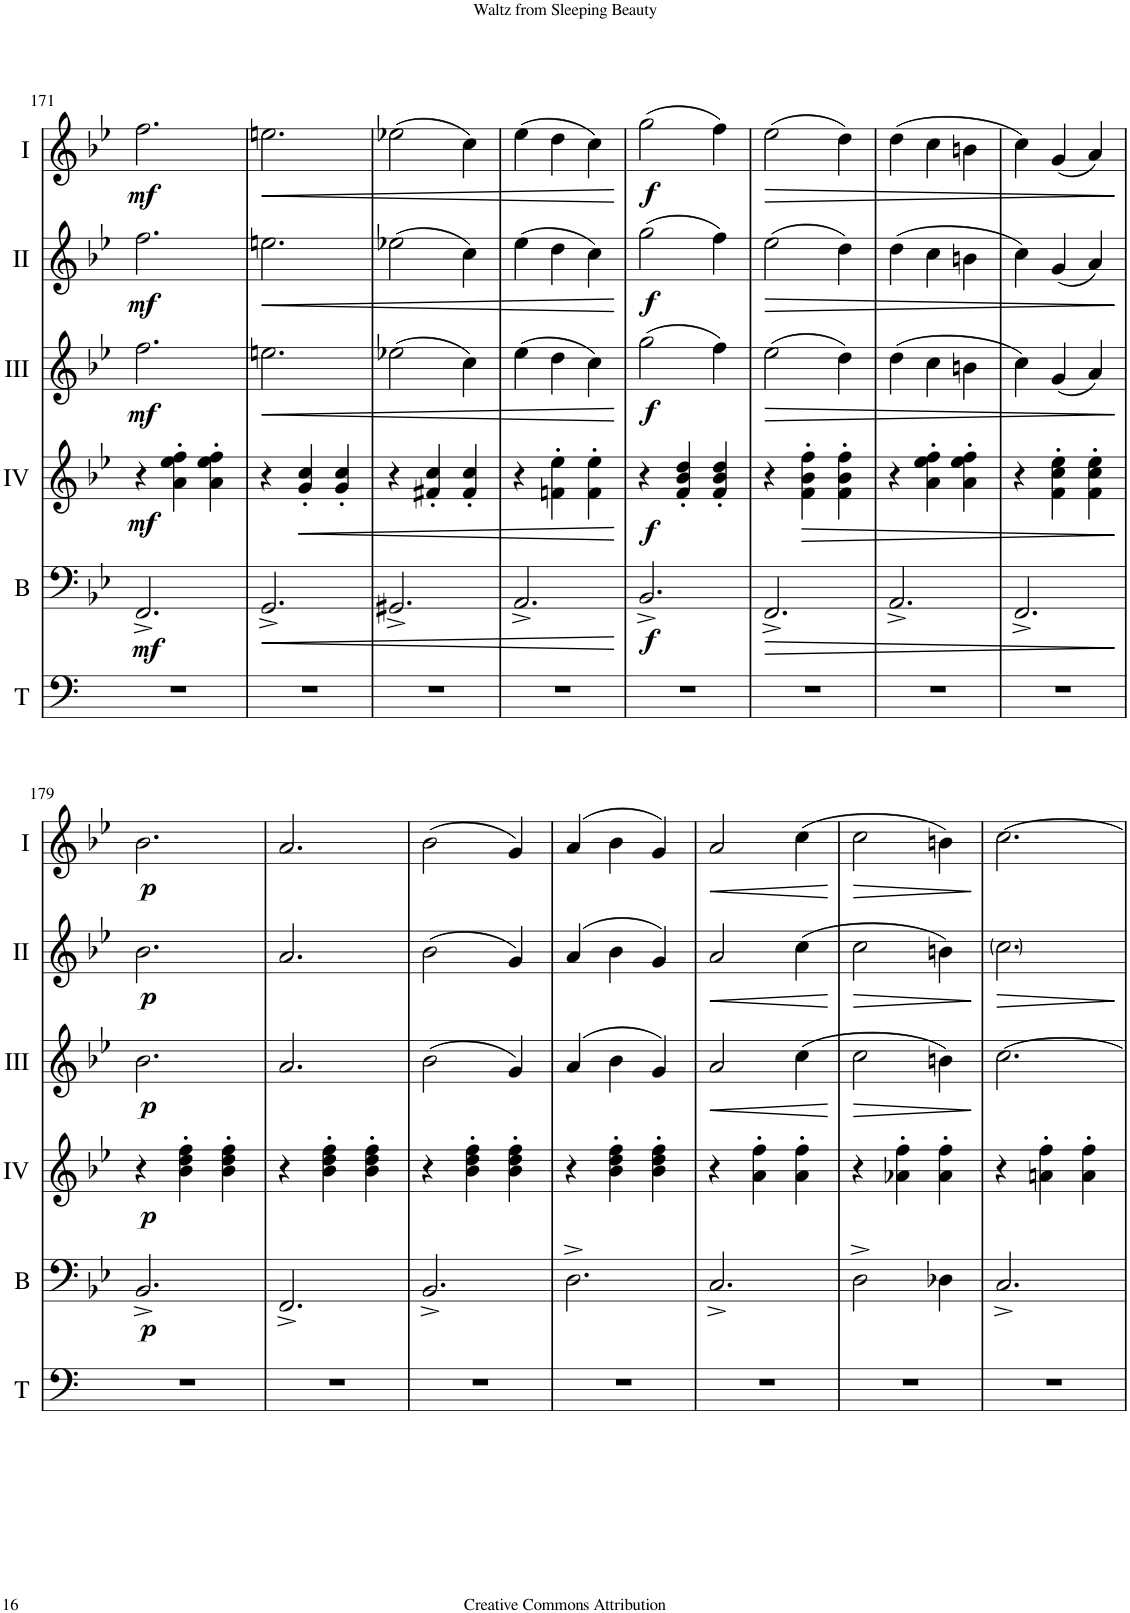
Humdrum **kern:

**kern	**kern	**dynam	**kern	**dynam	**kern	**dynam	**kern	**dynam	**kern	**dynam
*part6	*part5	*part5	*part4	*part4	*part3	*part3	*part2	*part2	*part1	*part1
*staff6	*staff5	*staff5	*staff4	*staff4	*staff3	*staff3	*staff2	*staff2	*staff1	*staff1
*I"Timp.	*I"Basson	*	*I"Acc. 4	*	*I"Acc. 3	*	*I"Acc. 2	*	*I"Acc. 1	*
*I'T	*I'B	*	*	*	*	*	*	*	*	*
!!LO:PB:g=z
*clefF4	*clefF4	*	*clefG2	*	*clefG2	*	*clefG2	*	*clefG2	*
*	*Trd7c12	*	*Trd7c12	*	*Trd7c12	*	*	*	*	*
*k[b-e-]	*k[b-e-]	*	*k[b-e-]	*	*k[b-e-]	*	*k[b-e-]	*	*k[b-e-]	*
*M3/4	*M3/4	*	*M3/4	*	*M3/4	*	*M3/4	*	*M3/4	*
=171	=171	=171	=171	=171	=171	=171	=171	=171	=171	=171
!	!	!LO:DY:b	!	!LO:DY:b	!	!LO:DY:b	!	!LO:DY:b	!	!LO:DY:b
2.r	2.FF^/	mf	4r	mf	2.ff\	mf	2.ff\	mf	2.ff\	mf
.	.	.	4a\' 4ee-\' 4ff\'	.	.	.	.	.	.	.
.	.	.	4a\' 4ee-\' 4ff\'	.	.	.	.	.	.	.
=172	=172	=172	=172	=172	=172	=172	=172	=172	=172	=172
!	!	!LO:HP:b	!	!	!	!LO:HP:b	!	!LO:HP:b	!	!LO:HP:b
2.r	2.GG^/	<	4r	.	2.een\	<	2.een\	<	2.een\	<
!	!	!	!	!LO:HP:b	!	!	!	!	!	!
.	.	.	4g/' 4cc/'	<	.	.	.	.	.	.
.	.	.	4g/' 4cc/'	.	.	.	.	.	.	.
=173	=173	=173	=173	=173	=173	=173	=173	=173	=173	=173
2.r	2.GG#X^/	.	4r	.	(2ee-X\	.	(2ee-X\	.	(2ee-X\	.
.	.	.	4f#X/' 4cc/'	.	.	.	.	.	.	.
.	.	.	4f#/' 4cc/'	.	4cc\)	.	4cc\)	.	4cc\)	.
=174	=174	=174	=174	=174	=174	=174	=174	=174	=174	=174
2.r	2.AA^/	.	4r	.	(4ee-\	.	(4ee-\	.	(4ee-\	.
.	.	.	4fn\' 4ee-\'	.	4dd\	.	4dd\	.	4dd\	.
.	.	.	4f\' 4ee-\'	.	4cc\)	.	4cc\)	.	4cc\)	.
.	.	[	.	[	.	[	.	[	.	[
=175	=175	=175	=175	=175	=175	=175	=175	=175	=175	=175
!	!	!LO:DY:b	!	!LO:DY:b	!	!LO:DY:b	!	!LO:DY:b	!	!LO:DY:b
2.r	2.BB-^/	f	4r	f	(2gg\	f	(2gg\	f	(2gg\	f
.	.	.	4f/' 4b-/' 4dd/'	.	.	.	.	.	.	.
.	.	.	4f/' 4b-/' 4dd/'	.	4ff\)	.	4ff\)	.	4ff\)	.
=176	=176	=176	=176	=176	=176	=176	=176	=176	=176	=176
!	!	!LO:HP:b	!	!	!	!LO:HP:b	!	!LO:HP:b	!	!LO:HP:b
2.r	2.FF^/	>	4r	.	(2ee-\	>	(2ee-\	>	(2ee-\	>
!	!	!	!	!LO:HP:b	!	!	!	!	!	!
.	.	.	4f\' 4b-\' 4ff\'	>	.	.	.	.	.	.
.	.	.	4f\' 4b-\' 4ff\'	.	4dd\)	.	4dd\)	.	4dd\)	.
=177	=177	=177	=177	=177	=177	=177	=177	=177	=177	=177
2.r	2.AA^/	.	4r	.	(4dd\	.	(4dd\	.	(4dd\	.
.	.	.	4a\' 4ee-\' 4ff\'	.	4cc\	.	4cc\	.	4cc\	.
.	.	.	4a\' 4ee-\' 4ff\'	.	4bn\	.	4bn\	.	4bn\	.
=178	=178	=178	=178	=178	=178	=178	=178	=178	=178	=178
2.r	2.FF^/	.	4r	.	4cc\)	.	4cc\)	.	4cc\)	.
.	.	.	4f\' 4cc\' 4ee-\'	.	(4g/	.	(4g/	.	(4g/	.
.	.	.	4f\' 4cc\' 4ee-\'	.	4a/)	.	4a/)	.	4a/)	.
.	.	]	.	]	.	]	.	]	.	]
!!LO:LB:g=z
=179	=179	=179	=179	=179	=179	=179	=179	=179	=179	=179
!	!	!LO:DY:b	!	!LO:DY:b	!	!LO:DY:b	!	!LO:DY:b	!	!LO:DY:b
2.r	2.BB-^/	p	4r	p	2.b-\	p	2.b-\	p	2.b-\	p
.	.	.	4b-\' 4dd\' 4ff\'	.	.	.	.	.	.	.
.	.	.	4b-\' 4dd\' 4ff\'	.	.	.	.	.	.	.
=180	=180	=180	=180	=180	=180	=180	=180	=180	=180	=180
2.r	2.FF^/	.	4r	.	2.a/	.	2.a/	.	2.a/	.
.	.	.	4b-\' 4dd\' 4ff\'	.	.	.	.	.	.	.
.	.	.	4b-\' 4dd\' 4ff\'	.	.	.	.	.	.	.
=181	=181	=181	=181	=181	=181	=181	=181	=181	=181	=181
2.r	2.BB-^/	.	4r	.	(2b-\	.	(2b-\	.	(2b-\	.
.	.	.	4b-\' 4dd\' 4ff\'	.	.	.	.	.	.	.
.	.	.	4b-\' 4dd\' 4ff\'	.	4g/)	.	4g/)	.	4g/)	.
=182	=182	=182	=182	=182	=182	=182	=182	=182	=182	=182
2.r	2.D^\	.	4r	.	(4a/	.	(4a/	.	(4a/	.
.	.	.	4b-\' 4dd\' 4ff\'	.	4b-\	.	4b-\	.	4b-\	.
.	.	.	4b-\' 4dd\' 4ff\'	.	4g/)	.	4g/)	.	4g/)	.
=183	=183	=183	=183	=183	=183	=183	=183	=183	=183	=183
!	!	!	!	!	!	!LO:HP:b	!	!LO:HP:b	!	!LO:HP:b
2.r	2.C^/	.	4r	.	2a/	<	2a/	<	2a/	<
.	.	.	4a\' 4ff\'	.	.	.	.	.	.	.
.	.	.	4a\' 4ff\'	.	(4cc\	.	(4cc\	.	(4cc\	.
.	.	.	.	.	.	[	.	[	.	[
=184	=184	=184	=184	=184	=184	=184	=184	=184	=184	=184
!	!	!	!	!	!	!LO:HP:b	!	!LO:HP:b	!	!LO:HP:b
2.r	2D^\	.	4r	.	2cc\	>	2cc\	>	2cc\	>
.	.	.	4a-X\' 4ff\'	.	.	.	.	.	.	.
.	4D-X\	.	4a-\' 4ff\'	.	4bn\)	.	4bn\)	.	4bn\)	.
.	.	.	.	.	.	]	.	]	.	]
=185	=185	=185	=185	=185	=185	=185	=185	=185	=185	=185
!	!	!	!	!	!	!	!	!LO:HP:b	!	!
2.r	2.C^/	.	4r	.	[2.cc\	.	2.cc\	>	[2.cc\	.
.	.	.	4an\' 4ff\'	.	.	.	.	.	.	.
.	.	.	4a\' 4ff\'	.	.	.	.	.	.	.
.	.	.	.	.	.	.	.	]	.	.
=	=	=	=	=	=	=	=	=	=	=
*-	*-	*-	*-	*-	*-	*-	*-	*-	*-	*-
